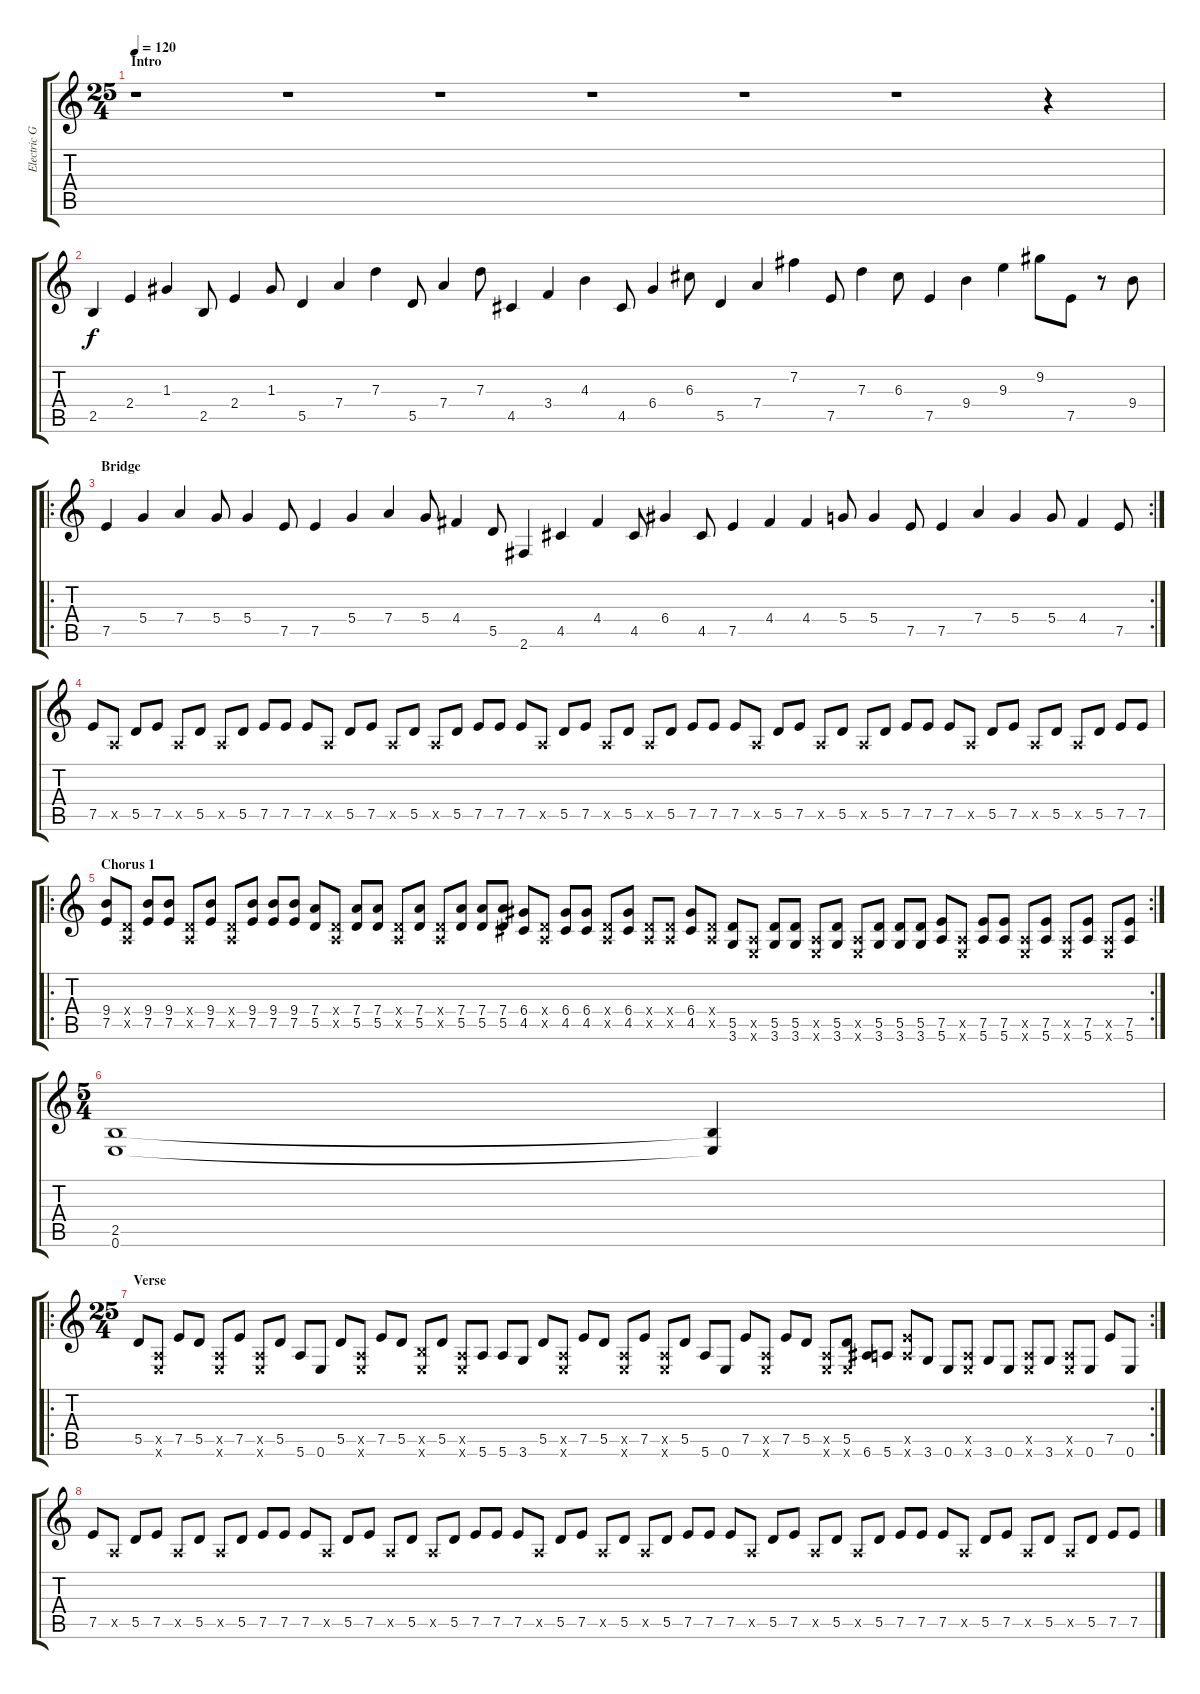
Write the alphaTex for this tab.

\track ("Electric Guitar Backup" "Electric G") {instrument electricguitarmuted}
\staff {score tabs}
\tuning (E4 B3 G3 D3 A2 E2) {hide}
\ts (25 4)
\section ("" "Intro")
\tempo 120
\clef g2
\ks c
r.1{dy f instrument electricguitarmuted} r.1 r.1 r.1 r.1 r.1 r.4 |
2.5.4 2.4.4 1.3.4 2.5.8 2.4.4 1.3.8 5.5.4 7.4.4 7.3.4 5.5.8 7.4.4 7.3.8 4.5.4 3.4.4 4.3.4 4.5.8 6.4.4 6.3.8 5.5.4 7.4.4 7.2.4 7.5.8 7.3.4 6.3.8 7.5.4 9.4.4 9.3.4 9.2.8 7.5.8 r.8 9.4.8 |
\ro
\rc 2
\section ("" "Bridge")
7.5.4 5.4.4 7.4.4 5.4.8 5.4.4 7.5.8 7.5.4 5.4.4 7.4.4 5.4.8 4.4.4 5.5.8 2.6.4 4.5.4 4.4.4 4.5.8 6.4.4 4.5.8 7.5.4 4.4.4 4.4.4 5.4.8 5.4.4 7.5.8 7.5.4 7.4.4 5.4.4 5.4.8 4.4.4 7.5.8 |
7.5.8 0.5{x}.8 5.5.8 7.5.8 0.5{x}.8 5.5.8 0.5{x}.8 5.5.8 7.5.8 7.5.8 7.5.8 0.5{x}.8 5.5.8 7.5.8 0.5{x}.8 5.5.8 0.5{x}.8 5.5.8 7.5.8 7.5.8 7.5.8 0.5{x}.8 5.5.8 7.5.8 0.5{x}.8 5.5.8 0.5{x}.8 5.5.8 7.5.8 7.5.8 7.5.8 0.5{x}.8 5.5.8 7.5.8 0.5{x}.8 5.5.8 0.5{x}.8 5.5.8 7.5.8 7.5.8 7.5.8 0.5{x}.8 5.5.8 7.5.8 0.5{x}.8 5.5.8 0.5{x}.8 5.5.8 7.5.8 7.5.8 |
\ro
\rc 2
\section ("" "Chorus 1")
(9.4 7.5).8 (0.4{x} 0.5{x}).8 (9.4 7.5).8 (9.4 7.5).8 (0.4{x} 0.5{x}).8 (9.4 7.5).8 (0.4{x} 0.5{x}).8 (9.4 7.5).8 (9.4 7.5).8 (9.4 7.5).8 (7.4 5.5).8 (0.4{x} 0.5{x}).8 (7.4 5.5).8 (7.4 5.5).8 (0.4{x} 0.5{x}).8 (7.4 5.5).8 (0.4{x} 0.5{x}).8 (7.4 5.5).8 (7.4 5.5).8 (7.4 5.5).8 (6.4 4.5).8 (0.4{x} 0.5{x}).8 (6.4 4.5).8 (6.4 4.5).8 (0.4{x} 0.5{x}).8 (6.4 4.5).8 (0.4{x} 0.5{x}).8 (0.4{x} 0.5{x}).8 (6.4 4.5).8 (0.4{x} 0.5{x}).8 (5.5 3.6).8 (0.5{x} 0.6{x}).8 (5.5 3.6).8 (5.5 3.6).8 (0.5{x} 0.6{x}).8 (5.5 3.6).8 (0.5{x} 0.6{x}).8 (5.5 3.6).8 (5.5 3.6).8 (5.5 3.6).8 (7.5 5.6).8 (0.5{x} 0.6{x}).8 (7.5 5.6).8 (7.5 5.6).8 (0.5{x} 0.6{x}).8 (7.5 5.6).8 (0.5{x} 0.6{x}).8 (7.5 5.6).8 (0.5{x} 0.6{x}).8 (7.5 5.6).8 |
\ts (5 4)
(2.5 0.6).1 (2.5{t} 0.6{t}).4 |
\ro
\rc 2
\ts (25 4)
\section ("" "Verse")
5.5.8 (0.5{x} 0.6{x}).8 7.5.8 5.5.8 (0.5{x} 0.6{x}).8 7.5.8 (0.5{x} 0.6{x}).8 5.5.8 5.6.8 0.6.8 5.5.8 (0.5{x} 0.6{x}).8 7.5.8 5.5.8 (2.5{x} 0.6{x}).8 5.5.8 (0.5{x} 0.6{x}).8 5.6.8 5.6.8 3.6.8 5.5.8 (0.5{x} 0.6{x}).8 7.5.8 5.5.8 (0.5{x} 0.6{x}).8 7.5.8 (0.5{x} 0.6{x}).8 5.5.8 5.6.8 0.6.8 7.5.8 (0.5{x} 0.6{x}).8 7.5.8 5.5.8 (0.5{x} 0.6{x}).8 (5.5 0.6{x}).8 6.6.8 5.6.8 (7.5{x} 5.6{x}).8 3.6.8 0.6.8 (0.5{x} 0.6{x}).8 3.6.8 0.6.8 (0.5{x} 0.6{x}).8 3.6.8 (0.5{x} 0.6{x}).8 0.6.8 7.5.8 0.6.8 |
7.5.8 0.5{x}.8 5.5.8 7.5.8 0.5{x}.8 5.5.8 0.5{x}.8 5.5.8 7.5.8 7.5.8 7.5.8 0.5{x}.8 5.5.8 7.5.8 0.5{x}.8 5.5.8 0.5{x}.8 5.5.8 7.5.8 7.5.8 7.5.8 0.5{x}.8 5.5.8 7.5.8 0.5{x}.8 5.5.8 0.5{x}.8 5.5.8 7.5.8 7.5.8 7.5.8 0.5{x}.8 5.5.8 7.5.8 0.5{x}.8 5.5.8 0.5{x}.8 5.5.8 7.5.8 7.5.8 7.5.8 0.5{x}.8 5.5.8 7.5.8 0.5{x}.8 5.5.8 0.5{x}.8 5.5.8 7.5.8 7.5.8
